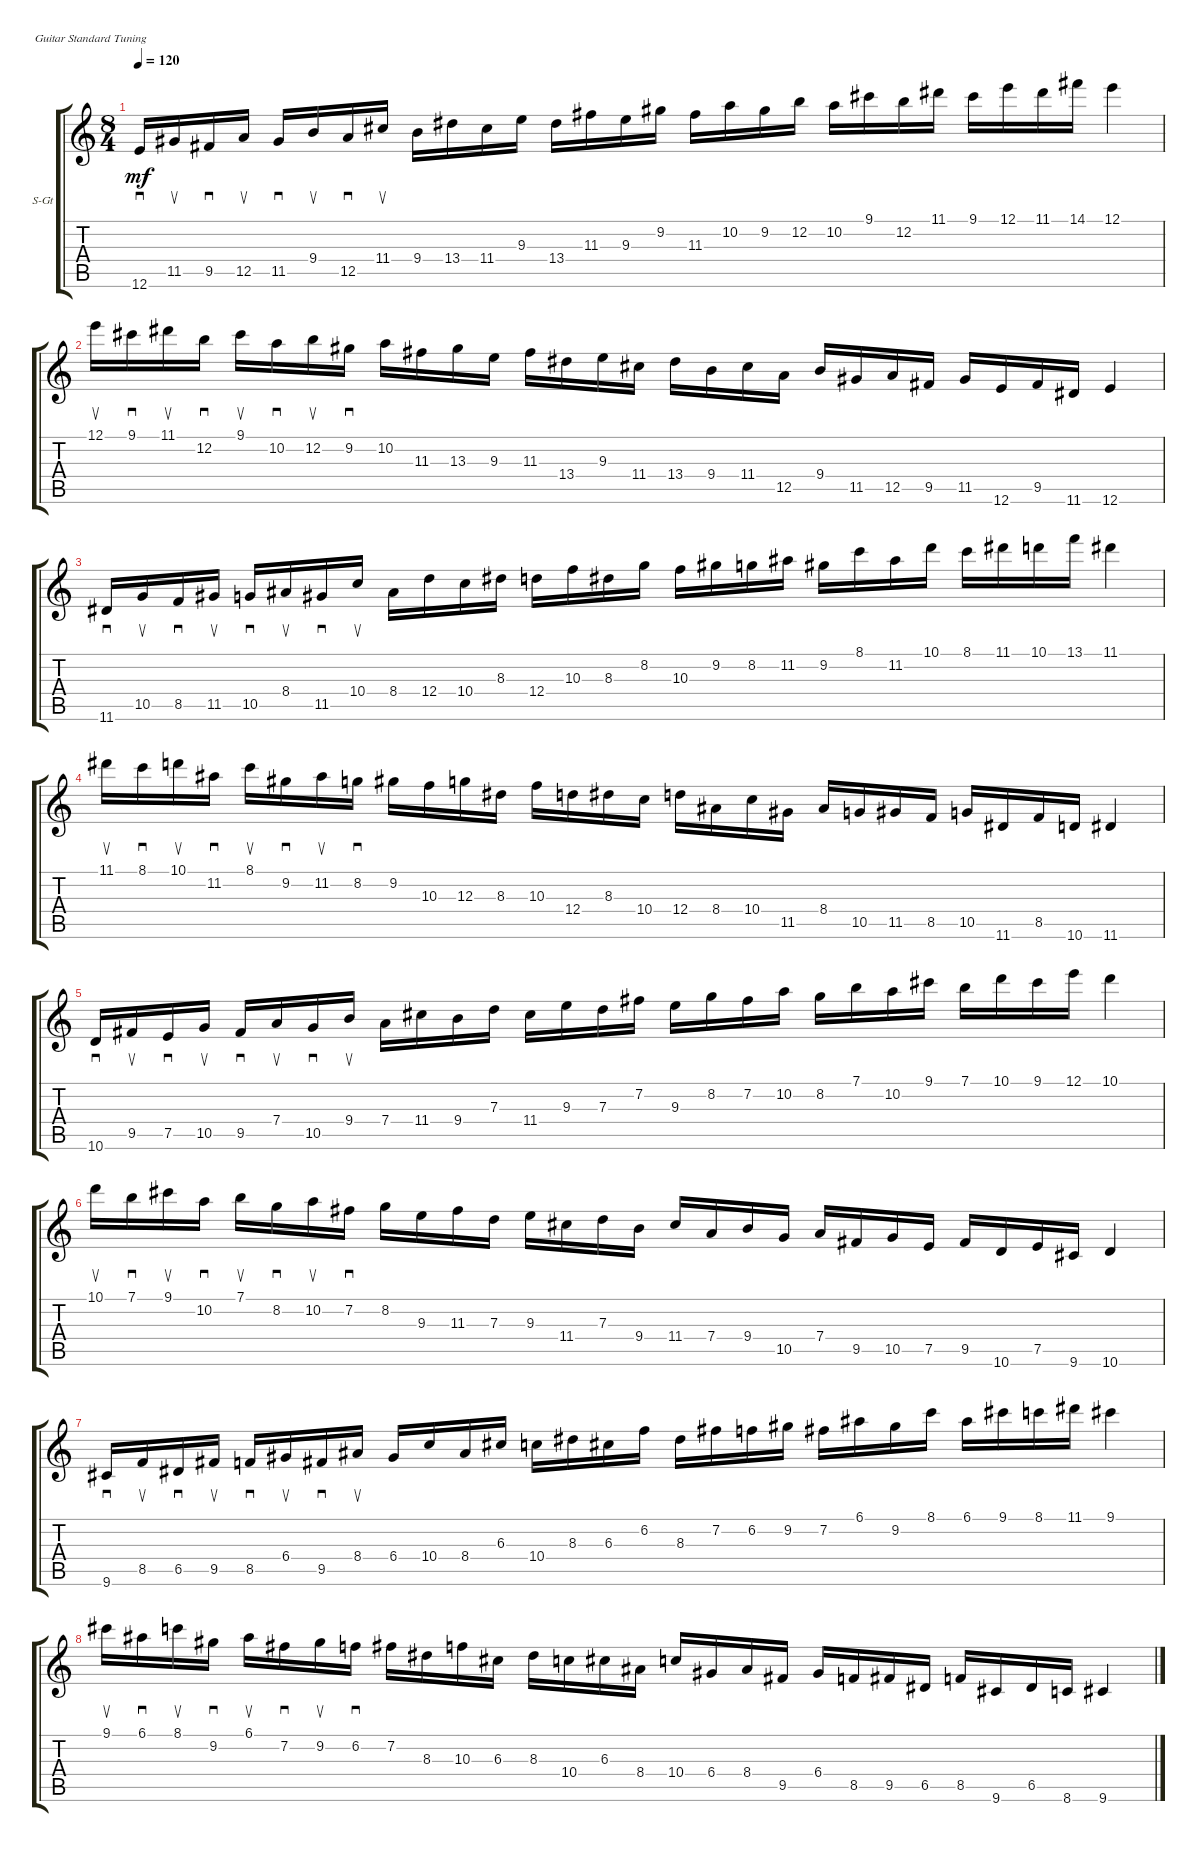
\defaultSystemsLayout 4
\bracketExtendMode groupsimilarinstruments
\firstSystemTrackNameOrientation horizontal
\otherSystemsTrackNameOrientation horizontal
\track ("Steel Guitar" "S-Gt") {instrument acousticguitarsteel}
\staff {score tabs}
\tuning (E4 B3 G3 D3 A2 E2)
\ts (8 4)
\tempo 120
\clef g2
\ks c
12.6.16{sd dy mf} 11.5.16{su} 9.5.16{sd} 12.5.16{su} 11.5.16{sd} 9.4.16{su} 12.5.16{sd} 11.4.16{su} 9.4.16 13.4.16 11.4.16 9.3.16 13.4.16 11.3.16 9.3.16 9.2.16 11.3.16 10.2.16 9.2.16 12.2.16 10.2.16 9.1.16 12.2.16 11.1.16 9.1.16 12.1.16 11.1.16 14.1.16 12.1.4 |
12.1.16{su} 9.1.16{sd} 11.1.16{su} 12.2.16{sd} 9.1.16{su} 10.2.16{sd} 12.2.16{su} 9.2.16{sd} 10.2.16 11.3.16 13.3.16 9.3.16 11.3.16 13.4.16 9.3.16 11.4.16 13.4.16 9.4.16 11.4.16 12.5.16 9.4.16 11.5.16 12.5.16 9.5.16 11.5.16 12.6.16 9.5.16 11.6.16 12.6.4 |
11.6.16{sd} 10.5.16{su} 8.5.16{sd} 11.5.16{su} 10.5.16{sd} 8.4.16{su} 11.5.16{sd} 10.4.16{su} 8.4.16 12.4.16 10.4.16 8.3.16 12.4.16 10.3.16 8.3.16 8.2.16 10.3.16 9.2.16 8.2.16 11.2.16 9.2.16 8.1.16 11.2.16 10.1.16 8.1.16 11.1.16 10.1.16 13.1.16 11.1.4 |
11.1.16{su} 8.1.16{sd} 10.1.16{su} 11.2.16{sd} 8.1.16{su} 9.2.16{sd} 11.2.16{su} 8.2.16{sd} 9.2.16 10.3.16 12.3.16 8.3.16 10.3.16 12.4.16 8.3.16 10.4.16 12.4.16 8.4.16 10.4.16 11.5.16 8.4.16 10.5.16 11.5.16 8.5.16 10.5.16 11.6.16 8.5.16 10.6.16 11.6.4 |
10.6.16{sd} 9.5.16{su} 7.5.16{sd} 10.5.16{su} 9.5.16{sd} 7.4.16{su} 10.5.16{sd} 9.4.16{su} 7.4.16 11.4.16 9.4.16 7.3.16 11.4.16 9.3.16 7.3.16 7.2.16 9.3.16 8.2.16 7.2.16 10.2.16 8.2.16 7.1.16 10.2.16 9.1.16 7.1.16 10.1.16 9.1.16 12.1.16 10.1.4 |
10.1.16{su} 7.1.16{sd} 9.1.16{su} 10.2.16{sd} 7.1.16{su} 8.2.16{sd} 10.2.16{su} 7.2.16{sd} 8.2.16 9.3.16 11.3.16 7.3.16 9.3.16 11.4.16 7.3.16 9.4.16 11.4.16 7.4.16 9.4.16 10.5.16 7.4.16 9.5.16 10.5.16 7.5.16 9.5.16 10.6.16 7.5.16 9.6.16 10.6.4 |
9.6.16{sd} 8.5.16{su} 6.5.16{sd} 9.5.16{su} 8.5.16{sd} 6.4.16{su} 9.5.16{sd} 8.4.16{su} 6.4.16 10.4.16 8.4.16 6.3.16 10.4.16 8.3.16 6.3.16 6.2.16 8.3.16 7.2.16 6.2.16 9.2.16 7.2.16 6.1.16 9.2.16 8.1.16 6.1.16 9.1.16 8.1.16 11.1.16 9.1.4 |
9.1.16{su} 6.1.16{sd} 8.1.16{su} 9.2.16{sd} 6.1.16{su} 7.2.16{sd} 9.2.16{su} 6.2.16{sd} 7.2.16 8.3.16 10.3.16 6.3.16 8.3.16 10.4.16 6.3.16 8.4.16 10.4.16 6.4.16 8.4.16 9.5.16 6.4.16 8.5.16 9.5.16 6.5.16 8.5.16 9.6.16 6.5.16 8.6.16 9.6.4
